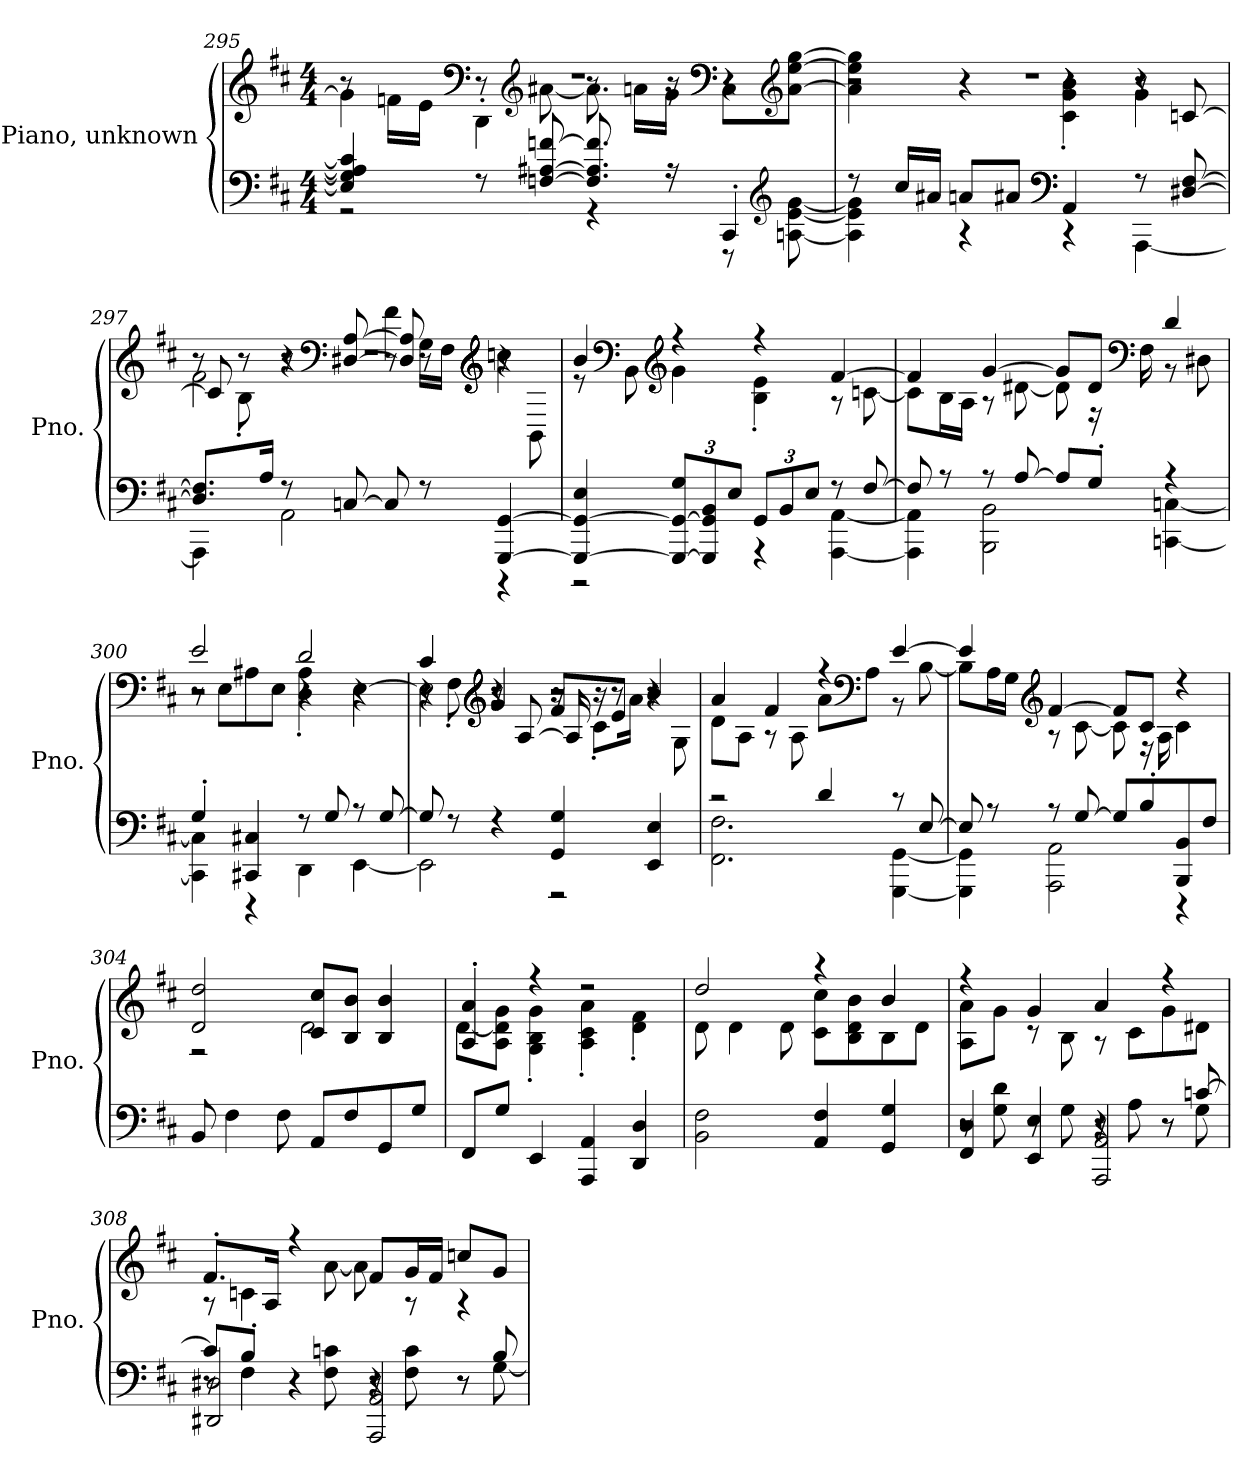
**kern	**kern
*part1	*part1
*staff2	*staff1
*I"Piano, unknown	*
*I'Pno.	*
!!LO:LB:g=z
*clefF4	*clefG2
*k[f#c#]	*k[f#c#]
*M4/4	*M4/4
=295	=295
*^	*^
*	*	*	*^
4E/] 4G/] 4A#/] 4c#/]	2r	1r	4g\]	8r
.	.	.	.	16fn\LL
.	.	.	.	16e\JJ
*	*	*clefF4	*	*
8r	.	.	8r	4DD'\
*	*	*clefG2	*	*
[8Fn/ [8A#X/ [8fn/	.	.	[8a#X\	.
8.F/] 8.A#/] 8.f/]	4r	.	8.a#\]	8r
.	.	.	.	16an\LL
16r	.	.	16r	16g\JJ
*	*	*clefF4	*	*
4CC#'/	8r	.	4r	8C#'\L
*clefG2	*	*clefG2	*	*
.	[8An\ [8e\ [8g\	.	.	[8a\ [8ee\ [8gg\J
=296	=296	=296	=296	=296
*	*	*	*	*^
8r	4A\] 4e\] 4g\]	1r	2r	2r	4a\] 4ee\] 4gg\]
16cc#/LL	.	.	.	.	.
16a#X/JJ	.	.	.	.	.
8an/L	4r	.	.	.	4r
8a#X/J	.	.	.	.	.
*clefF4	*	*	*	*	*
4AA/	4r	.	4r	4r	4c#\' 4g\' 4b\'
8r	[4AAA\	.	4g\	8r	4r
[8D#X/ [8F#/	.	.	.	[8cn/	.
!!LO:LB:g=z	!!	!!	!!
=297	=297	=297	=297	=297	=297
8.D#/] 8.F#/]L	4AAA\]	1r	2f#\	8c/]	8r
.	.	.	.	8r	8B'\
16A/Jk	.	.	.	.	.
8r	2AA\	.	.	8r	4r
*	*	*clefF4	*	*	*
[8Cn/	.	.	.	[8D#X/ [8A/	.
8C/]	.	.	4f#\	8D#/] 8A/]	8r
8r	.	.	.	8r	16G\LL
.	.	.	.	.	16F#\JJ
*	*	*clefG2	*	*	*
[4GGG/ [4GG/	4r	.	4ccn\	4r	8r
.	.	.	.	.	8BB\
*	*	*	*v	*v	*v
=298	=298	=298	=298
4GGG/_ 4GG/_ 4E/	2r	4b/	8r
*	*	*clefF4	*
.	.	.	8BB\
*	*	*clefG2	*
*Xbrackettup	*	*	*
12GGG/_ 12GG/_ 12G/L	.	4r	4g\
12GGG/] 12GG/] 12BB/	.	.	.
12E/J	.	.	.
12GG/L	4r	4r	4B\' 4e\'
12BB/	.	.	.
12E/J	.	.	.
8r	[4AAA\ [4AA\	[4f#/	8r
[8F#/	.	.	[8cn\
!!LO:PB:g=z	!!
=299	=299	=299	=299
8F#/]	4AAA\] 4AA\]	4f#/]	8c\L]
8r	.	.	16B\L
.	.	.	16A\JJ
8r	2BBB\ 2BB\	[4g/	8r
[8A/	.	.	[8d#X\
8A/L]	.	8g/L]	8d#\]
8G'/J	.	8d#/J	16r
*	*	*clefF4	*
.	.	.	16F#\
4r	[4CCn\ [4Cn\	4d#/	8r
.	.	.	8D#X\
=300	=300	=300	=300
*	*	*	*^
4G'/	4CC\] 4C\]	2e/	8r	2r
.	.	.	8E\L	.
4CC#X/ 4C#X/	4r	.	8A#X\	.
.	.	.	8E\J	.
8r	4DD\	2d/	4D\' 4A#\'	4r
8G/	.	.	.	.
8r	[4EE\	.	4r	[4E\
[8G/	.	.	.	.
=301	=301	=301	=301	=301
*	*	*	*	*^
8G/]	2EE\]	4c#/	8r	4r	2E\]
8r	.	.	8F#'\	.	.
*	*	*clefG2	*	*	*
4r	.	4g/	4r	8r	.
.	.	.	.	[8A/	.
4GG/ 4G/	2r	8f#/L	16r	16A/]	2r
.	.	.	8c#'\L	16r	.
.	.	8e/J	.	8r	.
.	.	.	16a\Jk	.	.
4EE/ 4E/	.	4b/	8r	4r	.
.	.	.	8G\	.	.
*	*	*	*v	*v	*v
!!LO:LB:g=z
=302	=302	=302	=302
2r	2.FF#\ 2.F#\	4a/	8d\L
.	.	.	8A\J
.	.	4f#/	8r
.	.	.	8A\
4d/	.	4r	8a\L
*	*	*clefF4	*
.	.	.	8A\J
8r	[4GGG\ [4GG\	[4e/	8r
[8E/	.	.	[8B\
=303	=303	=303	=303
8E/]	4GGG\] 4GG\]	4e/]	8B\L]
8r	.	.	16A\L
.	.	.	16G\JJ
*	*	*clefG2	*
8r	2AAA\ 2AA\	[4f#/	8r
[8G/	.	.	[8c#\
8G/L]	.	8f#/L]	8c#\]
8B'/	.	8c#/J	16r
.	.	.	16A\
8BBB/ 8BB/	4r	4r	4c#\
8F#/J	.	.	.
*v	*v	*	*
=304	=304	=304
8BB/	2d/ 2dd/	2r
4F#\	.	.
8F#\	.	.
8AA/L	8c#/ 8cc#/L	2d\
8F#/	8B/ 8b/J	.
8GG/	4B/ 4b/	.
8G/J	.	.
=305	=305	=305
8FF#/L	4A/' 4a/'	[8d\L
8G/J	.	8A\ 8d\] 8g\J
4EE/	4r	4G\' 4B\' 4g\'
4AAA/ 4AA/	2r	4A\' 4c#\' 4a\'
4DD/ 4D/	.	4d\' 4f#\'
!!LO:LB:g=z	!!
=306	=306	=306
2BB\ 2F#\	2dd/	8d\
.	.	4d\
.	.	8d\
4AA/ 4F#/	4r	8c#\ 8cc#\L
.	.	8B\ 8d\ 8b\
4GG/ 4G/	4b/	8B\
.	.	8d\J
=307	=307	=307
*^	*	*
*	*^	*	*
2r	8r	4FF#/ 4D/	4r	8A\ 8a\L
.	8G\ 8d\	.	.	8g\J
.	8r	4EE/ 4E/	4g/	8r
.	8G\	.	.	8B\
4r	8r	2AAA/ 2AA/	4a/	8r
.	8A\	.	.	8c#\L
8r	8r	.	4r	8g\
[8cn/	8G\	.	.	8d#X\J
=308	=308	=308	=308	=308
8c/L]	8r	2DD#X/ 2D#X/	8.f#'/L	8r
8B'/J	4F#\	.	.	4cn\
.	.	.	16A/Jk	.
4r	.	.	4r	.
.	8F#\ 8cn\	.	.	[8a\
4r	8r	2AAA/ 2AA/	8f#/L	8a\]
.	8F#\ 8c\	.	16g/L	8r
.	.	.	16f#/JJ	.
8r	8r	.	8ccn/L	4r
8B/	[8G\	.	8g/J	.
*v	*v	*v	*	*
*	*v	*v
=	=
*-	*-
